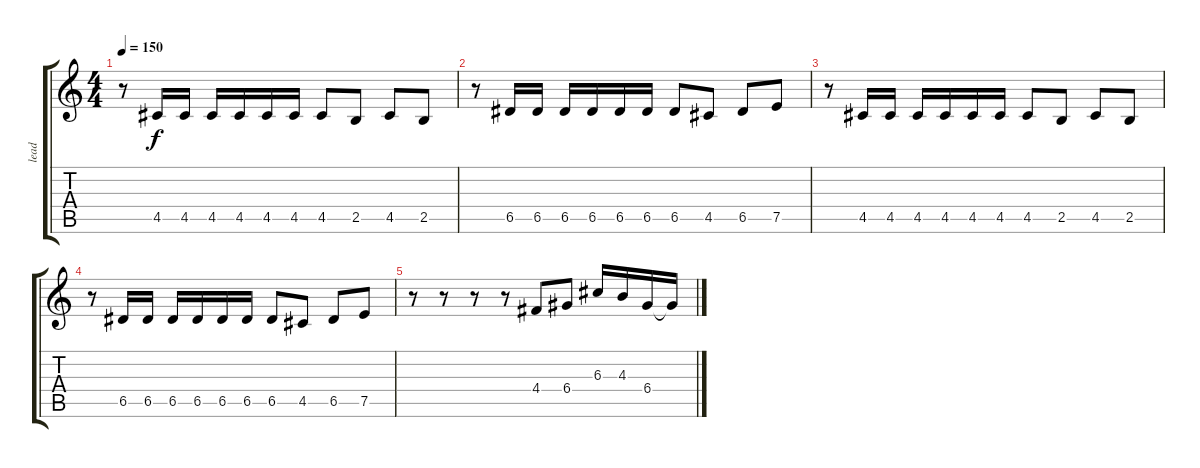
\track ("lead" "lead") {instrument distortionguitar}
\staff {score tabs}
\tuning (E4 B3 G3 D3 A2 E2) {hide}
\ts (4 4)
\tempo 150
\clef g2
\ks c
r.8{dy f} 4.5.16 4.5.16 4.5.16 4.5.16 4.5.16 4.5.16 4.5.8 2.5.8 4.5.8 2.5.8 |
r.8 6.5.16 6.5.16 6.5.16 6.5.16 6.5.16 6.5.16 6.5.8 4.5.8 6.5.8 7.5.8 |
r.8 4.5.16 4.5.16 4.5.16 4.5.16 4.5.16 4.5.16 4.5.8 2.5.8 4.5.8 2.5.8 |
r.8 6.5.16 6.5.16 6.5.16 6.5.16 6.5.16 6.5.16 6.5.8 4.5.8 6.5.8 7.5.8 |
r.8 r.8 r.8 r.8 4.4.8 6.4.8 6.3.16 4.3.16 6.4.16 6.4{t}.16
